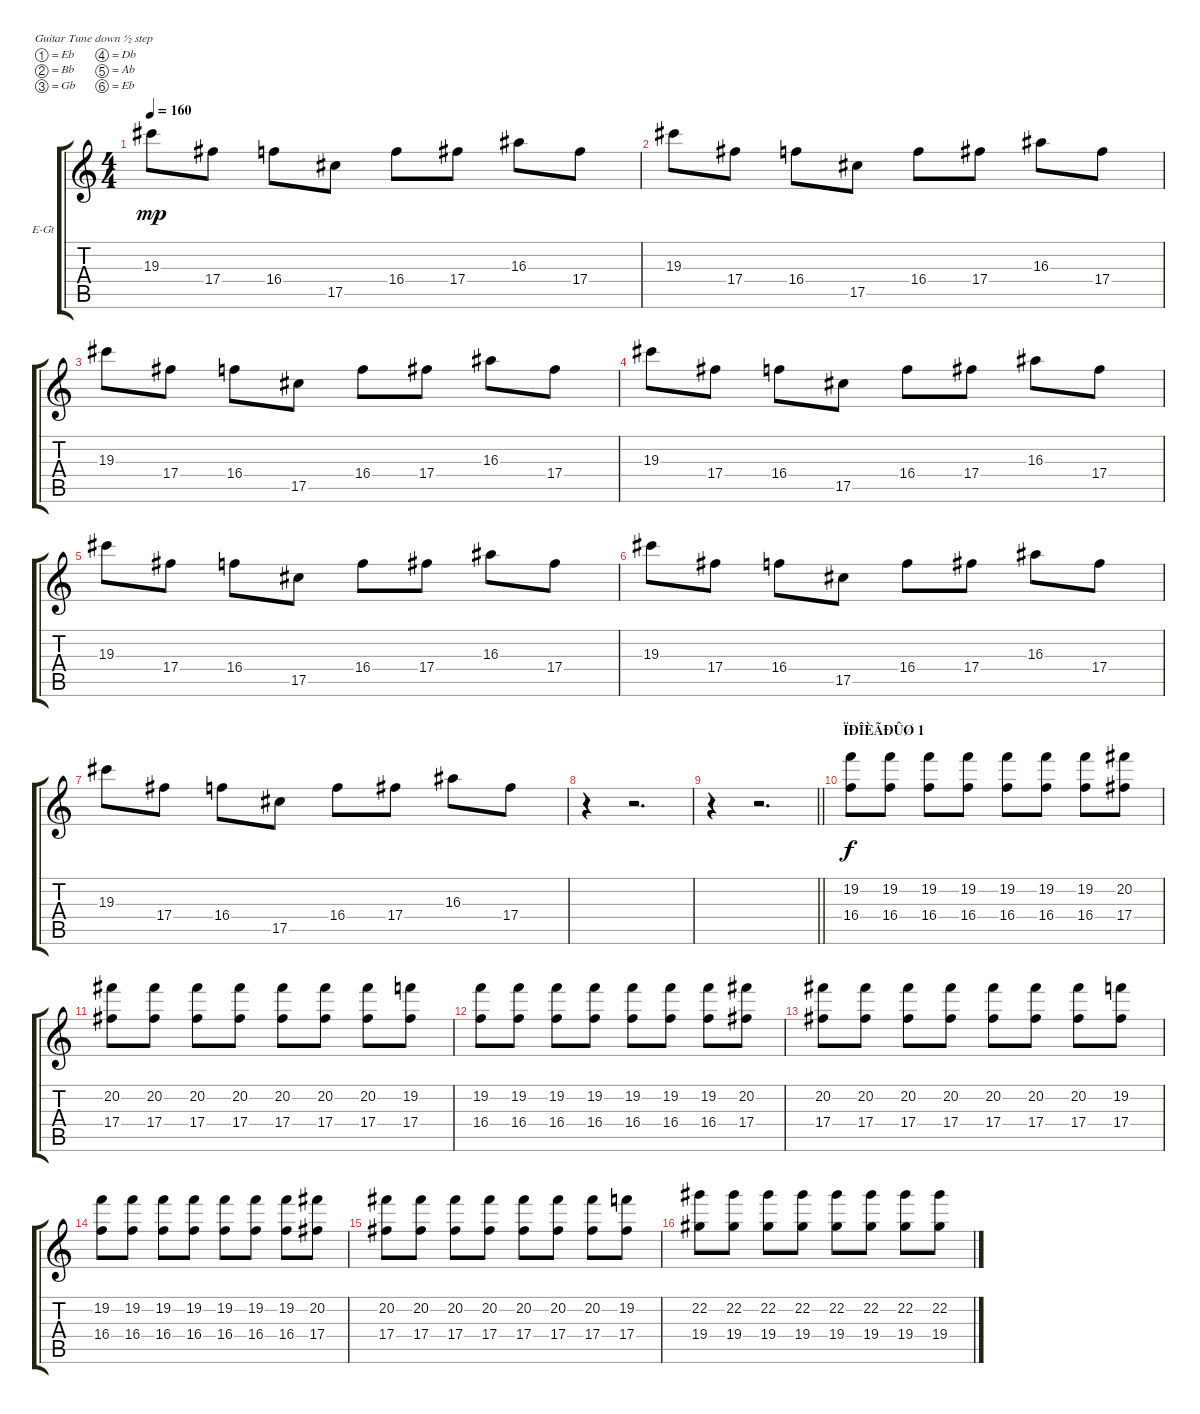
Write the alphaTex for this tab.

\bracketExtendMode groupsimilarinstruments
\firstSystemTrackNameOrientation horizontal
\otherSystemsTrackNameOrientation horizontal
\track ("Electric Guitar 2" "E-Gt") {instrument overdrivenguitar}
\staff {score tabs}
\tuning (Eb4 Bb3 Gb3 Db3 Ab2 Eb2)
\ts (4 4)
\tempo 160
\clef g2
\ks c
19.3.8{dy mp} 17.4.8 16.4.8 17.5.8 16.4.8 17.4.8 16.3.8 17.4.8 |
19.3.8 17.4.8 16.4.8 17.5.8 16.4.8 17.4.8 16.3.8 17.4.8 |
19.3.8 17.4.8 16.4.8 17.5.8 16.4.8 17.4.8 16.3.8 17.4.8 |
19.3.8 17.4.8 16.4.8 17.5.8 16.4.8 17.4.8 16.3.8 17.4.8 |
19.3.8 17.4.8 16.4.8 17.5.8 16.4.8 17.4.8 16.3.8 17.4.8 |
19.3.8 17.4.8 16.4.8 17.5.8 16.4.8 17.4.8 16.3.8 17.4.8 |
19.3.8 17.4.8 16.4.8 17.5.8 16.4.8 17.4.8 16.3.8 17.4.8 |
r.4 r.2{d} |
\barLineRight lightlight
r.4 r.2{d} |
\section ("" "ÏÐÎÈÃÐÛØ 1")
(19.2 16.4).8{dy f} (19.2 16.4).8 (19.2 16.4).8 (19.2 16.4).8 (19.2 16.4).8 (19.2 16.4).8 (19.2 16.4).8 (20.2 17.4).8 |
(20.2 17.4).8 (20.2 17.4).8 (20.2 17.4).8 (20.2 17.4).8 (20.2 17.4).8 (20.2 17.4).8 (20.2 17.4).8 (19.2 17.4).8 |
(19.2 16.4).8 (19.2 16.4).8 (19.2 16.4).8 (19.2 16.4).8 (19.2 16.4).8 (19.2 16.4).8 (19.2 16.4).8 (20.2 17.4).8 |
(20.2 17.4).8 (20.2 17.4).8 (20.2 17.4).8 (20.2 17.4).8 (20.2 17.4).8 (20.2 17.4).8 (20.2 17.4).8 (19.2 17.4).8 |
(19.2 16.4).8 (19.2 16.4).8 (19.2 16.4).8 (19.2 16.4).8 (19.2 16.4).8 (19.2 16.4).8 (19.2 16.4).8 (20.2 17.4).8 |
(20.2 17.4).8 (20.2 17.4).8 (20.2 17.4).8 (20.2 17.4).8 (20.2 17.4).8 (20.2 17.4).8 (20.2 17.4).8 (19.2 17.4).8 |
(22.2 19.4).8 (22.2 19.4).8 (22.2 19.4).8 (22.2 19.4).8 (22.2 19.4).8 (22.2 19.4).8 (22.2 19.4).8 (22.2 19.4).8
